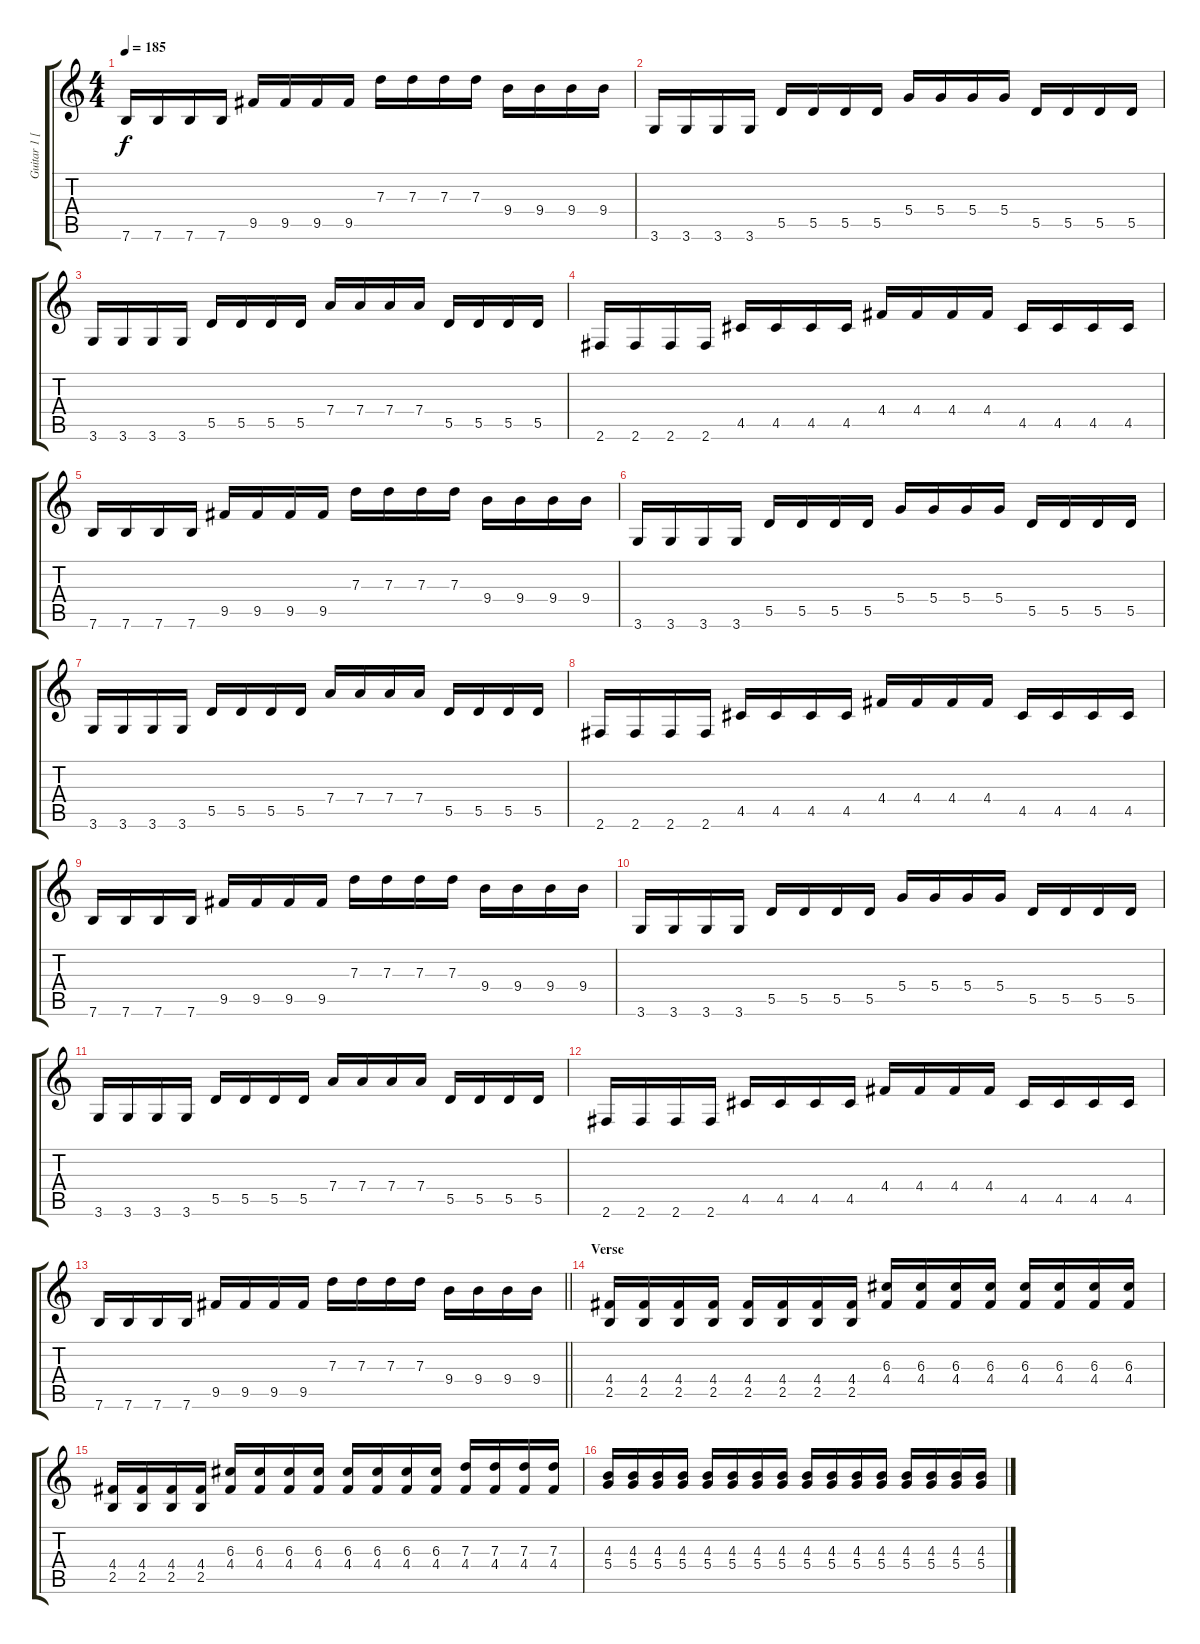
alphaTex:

\track ("Guitar 1 [Right]" "Guitar 1 [") {instrument distortionguitar}
\staff {score tabs}
\tuning (E4 B3 G3 D3 A2 E2) {hide}
\ts (4 4)
\tempo 185
\clef g2
\ks c
7.6.16{dy f} 7.6.16 7.6.16 7.6.16 9.5.16 9.5.16 9.5.16 9.5.16 7.3.16 7.3.16 7.3.16 7.3.16 9.4.16 9.4.16 9.4.16 9.4.16 |
3.6.16 3.6.16 3.6.16 3.6.16 5.5.16 5.5.16 5.5.16 5.5.16 5.4.16 5.4.16 5.4.16 5.4.16 5.5.16 5.5.16 5.5.16 5.5.16 |
3.6.16 3.6.16 3.6.16 3.6.16 5.5.16 5.5.16 5.5.16 5.5.16 7.4.16 7.4.16 7.4.16 7.4.16 5.5.16 5.5.16 5.5.16 5.5.16 |
2.6.16 2.6.16 2.6.16 2.6.16 4.5.16 4.5.16 4.5.16 4.5.16 4.4.16 4.4.16 4.4.16 4.4.16 4.5.16 4.5.16 4.5.16 4.5.16 |
7.6.16 7.6.16 7.6.16 7.6.16 9.5.16 9.5.16 9.5.16 9.5.16 7.3.16 7.3.16 7.3.16 7.3.16 9.4.16 9.4.16 9.4.16 9.4.16 |
3.6.16 3.6.16 3.6.16 3.6.16 5.5.16 5.5.16 5.5.16 5.5.16 5.4.16 5.4.16 5.4.16 5.4.16 5.5.16 5.5.16 5.5.16 5.5.16 |
3.6.16 3.6.16 3.6.16 3.6.16 5.5.16 5.5.16 5.5.16 5.5.16 7.4.16 7.4.16 7.4.16 7.4.16 5.5.16 5.5.16 5.5.16 5.5.16 |
2.6.16 2.6.16 2.6.16 2.6.16 4.5.16 4.5.16 4.5.16 4.5.16 4.4.16 4.4.16 4.4.16 4.4.16 4.5.16 4.5.16 4.5.16 4.5.16 |
7.6.16 7.6.16 7.6.16 7.6.16 9.5.16 9.5.16 9.5.16 9.5.16 7.3.16 7.3.16 7.3.16 7.3.16 9.4.16 9.4.16 9.4.16 9.4.16 |
3.6.16 3.6.16 3.6.16 3.6.16 5.5.16 5.5.16 5.5.16 5.5.16 5.4.16 5.4.16 5.4.16 5.4.16 5.5.16 5.5.16 5.5.16 5.5.16 |
3.6.16 3.6.16 3.6.16 3.6.16 5.5.16 5.5.16 5.5.16 5.5.16 7.4.16 7.4.16 7.4.16 7.4.16 5.5.16 5.5.16 5.5.16 5.5.16 |
2.6.16 2.6.16 2.6.16 2.6.16 4.5.16 4.5.16 4.5.16 4.5.16 4.4.16 4.4.16 4.4.16 4.4.16 4.5.16 4.5.16 4.5.16 4.5.16 |
\barLineRight lightlight
7.6.16 7.6.16 7.6.16 7.6.16 9.5.16 9.5.16 9.5.16 9.5.16 7.3.16 7.3.16 7.3.16 7.3.16 9.4.16 9.4.16 9.4.16 9.4.16 |
\section ("" "Verse")
(4.4 2.5).16 (4.4 2.5).16 (4.4 2.5).16 (4.4 2.5).16 (4.4 2.5).16 (4.4 2.5).16 (4.4 2.5).16 (4.4 2.5).16 (6.3 4.4).16 (6.3 4.4).16 (6.3 4.4).16 (6.3 4.4).16 (6.3 4.4).16 (6.3 4.4).16 (6.3 4.4).16 (6.3 4.4).16 |
(4.4 2.5).16 (4.4 2.5).16 (4.4 2.5).16 (4.4 2.5).16 (6.3 4.4).16 (6.3 4.4).16 (6.3 4.4).16 (6.3 4.4).16 (6.3 4.4).16 (6.3 4.4).16 (6.3 4.4).16 (6.3 4.4).16 (7.3 4.4).16 (7.3 4.4).16 (7.3 4.4).16 (7.3 4.4).16 |
(4.3 5.4).16 (4.3 5.4).16 (4.3 5.4).16 (4.3 5.4).16 (4.3 5.4).16 (4.3 5.4).16 (4.3 5.4).16 (4.3 5.4).16 (4.3 5.4).16 (4.3 5.4).16 (4.3 5.4).16 (4.3 5.4).16 (4.3 5.4).16 (4.3 5.4).16 (4.3 5.4).16 (4.3 5.4).16
